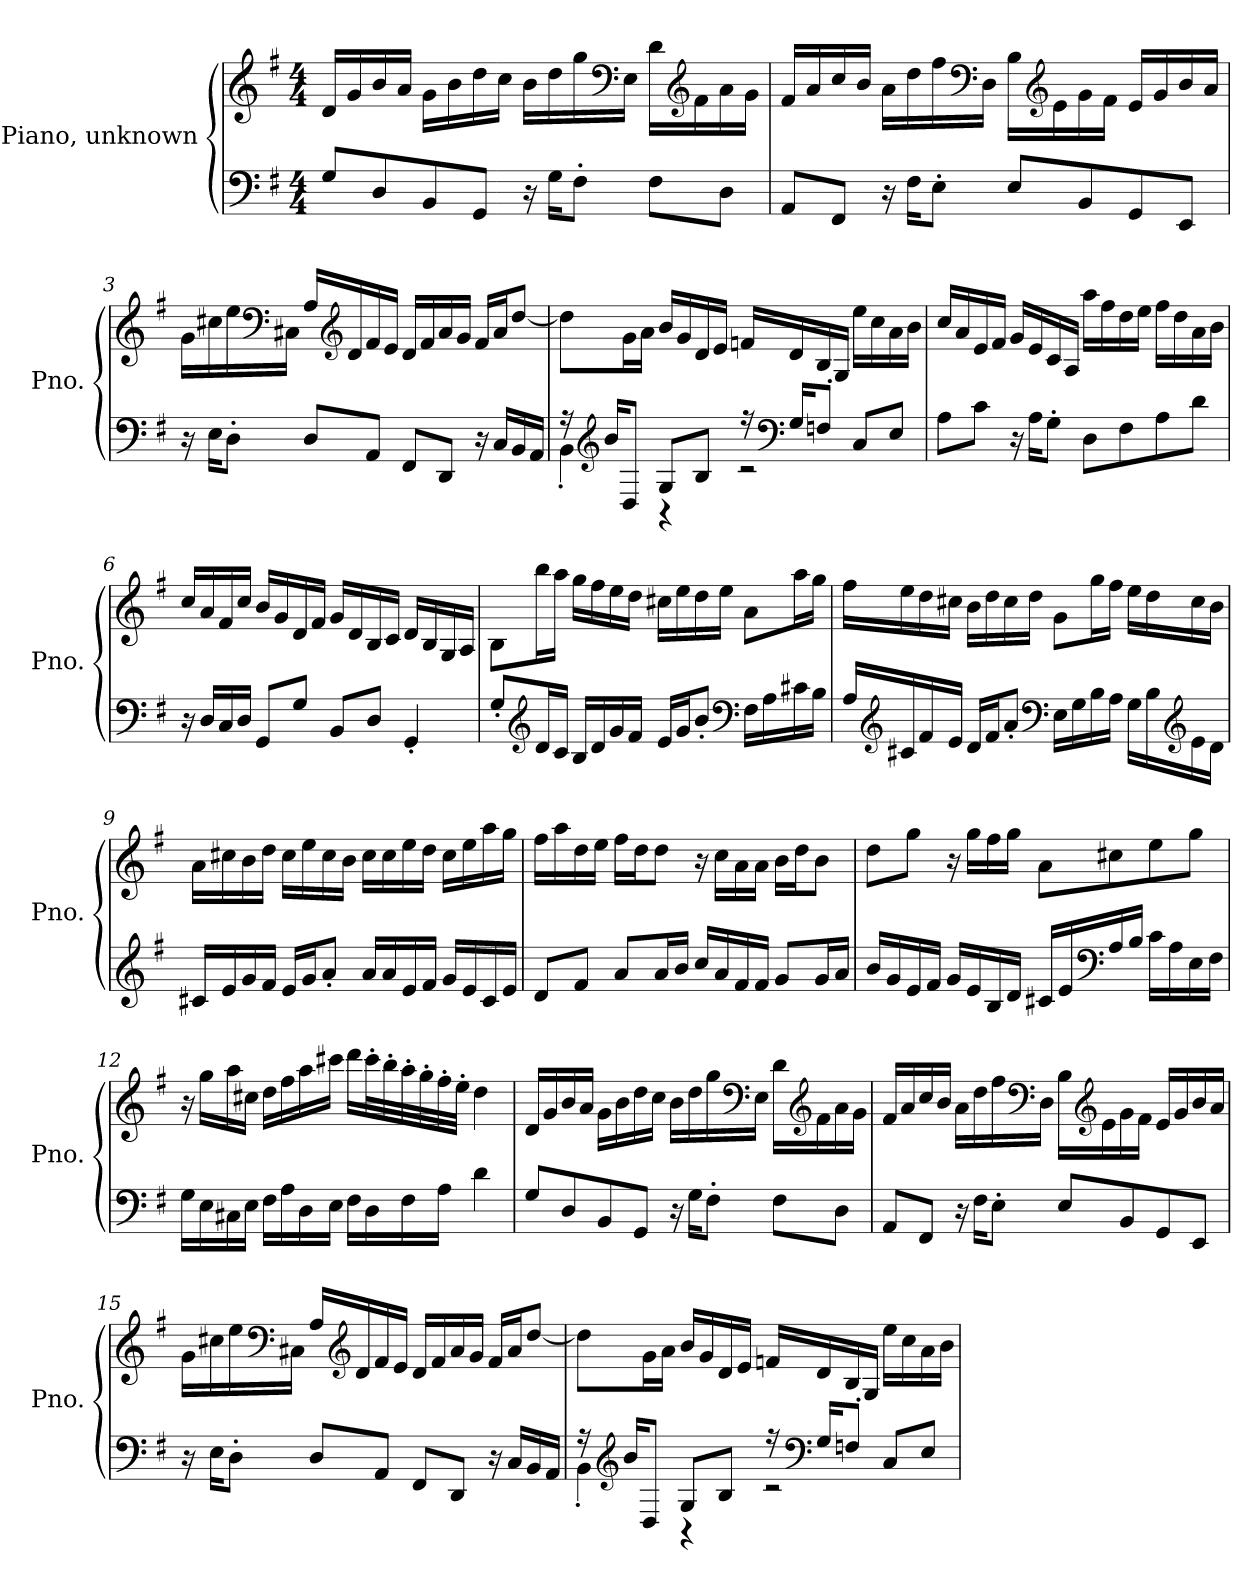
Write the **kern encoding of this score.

**kern	**kern
*part1	*part1
*staff2	*staff1
*I"Piano, unknown	*
*I'Pno.	*
*clefF4	*clefG2
*k[f#]	*k[f#]
*M4/4	*M4/4
*MM120	*MM120
=1	=1
8G/L	16d/LL
.	16g/
8D/	16b/
.	16a/JJ
8BB/	16g\LL
.	16b\
8GG/J	16dd\
.	16cc\JJ
16r	16b\LL
16G\KL	16dd\
8F#'\J	16gg\
*	*clefF4
.	16E\JJ
8F#\L	16d\LL
*	*clefG2
.	16f#\
8D\J	16a\
.	16g\JJ
=2	=2
8AA/L	16f#/LL
.	16a/
8FF#/J	16cc/
.	16b/JJ
16r	16a\LL
16F#\KL	16dd\
8E'\J	16ff#\
*	*clefF4
.	16D\JJ
8E/L	16B\LL
*	*clefG2
.	16e\
8BB/	16g\
.	16f#\JJ
8GG/	16e/LL
.	16g/
8EE/J	16b/
.	16a/JJ
!!LO:LB:g=z
=3	=3
16r	16g\LL
16E\KL	16cc#X\
8D'\J	16ee\
*	*clefF4
.	16C#X\JJ
8D/L	16A/LL
*	*clefG2
.	16d/
8AA/J	16f#/
.	16e/JJ
8FF#/L	16d/LL
.	16f#/
8DD/J	16a/
.	16g/JJ
16r	16f#/LL
16C/LL	16a/J
16BB/	[8dd/J
16AA/JJ	.
=4	=4
*^	*
16r	4BB'\	8dd\L]
*clefG2	*	*
16b/KL	.	.
8D/J	.	16g\L
.	.	16a\JJ
8G/L	4r	16b/LL
.	.	16g/
8B/J	.	16d/
.	.	16e/JJ
16r	2r	16fn/LL
*clefF4	*	*
16G/KL	.	16d/
8Fn'/J	.	16B/
.	.	16G/JJ
8C/L	.	16ee\LL
.	.	16cc\
8E/J	.	16a\
.	.	16b\JJ
*v	*v	*
!!LO:LB:g=z
=5	=5
8A\L	16cc/LL
.	16a/
8c\J	16e/
.	16f#/JJ
16r	16g/LL
16A\KL	16e/
8G'\J	16c/
.	16A/JJ
8D\L	16aa\LL
.	16ff#\
8F#\	16dd\
.	16ee\JJ
8A\	16ff#\LL
.	16dd\
8d\J	16a\
.	16b\JJ
=6	=6
16r	16cc/LL
16D/LL	16a/
16C/	16f#/
16D/JJ	16cc/JJ
8GG/L	16b/LL
.	16g/
8G/J	16d/
.	16f#/JJ
8BB/L	16g/LL
.	16d/
8D/J	16B/
.	16c/JJ
4GG'/	16d/LL
.	16B/
.	16G/
.	16A/JJ
!!LO:LB:g=z
=7	=7
8G'/L	8B\L
*clefG2	*
16d/L	16bb\L
16c/JJ	16aa\JJ
16B/LL	16gg\LL
16d/	16ff#\
16g/	16ee\
16f#/JJ	16dd\JJ
16e/LL	16cc#X\LL
16g/J	16ee\
8b'/J	16dd\
.	16ee\JJ
*clefF4	*
16F#\LL	8a\L
16A\	.
16c#X\	16aa\L
16B\JJ	16gg\JJ
=8	=8
16A/LL	16ff#\LL
*clefG2	*
16c#X/	16ee\
16f#/	16dd\
16e/JJ	16cc#X\JJ
16d/LL	16b\LL
16f#/J	16dd\
8a'/J	16cc#\
.	16dd\JJ
*clefF4	*
16E\LL	8g\L
16G\	.
16B\	16gg\L
16A\JJ	16ff#\JJ
16G\LL	16ee\LL
16B\	16dd\
*clefG2	*
16e\	16cc#\
16d\JJ	16b\JJ
!!LO:LB:g=z
=9	=9
16c#X/LL	16a\LL
16e/	16cc#X\
16g/	16b\
16f#/JJ	16dd\JJ
16e/LL	16cc#\LL
16g/J	16ee\
8a'/J	16cc#\
.	16b\JJ
16a/LL	16cc#\LL
16a/	16cc#\
16e/	16ee\
16f#/JJ	16dd\JJ
16g/LL	16cc#\LL
16e/	16ee\
16c#/	16aa\
16e/JJ	16gg\JJ
=10	=10
8d/L	16ff#\LL
.	16aa\
8f#/J	16dd\
.	16ee\JJ
8a/L	16ff#\LL
.	16dd\J
16a/L	8dd\J
16b/JJ	.
16cc/LL	16r
16a/	16cc\LL
16f#/	16a\
16f#/JJ	16a\JJ
8g/L	16b\LL
.	16dd\J
16g/L	8b\J
16a/JJ	.
!!LO:LB:g=z
=11	=11
16b/LL	8dd\L
16g/	.
16e/	8gg\J
16f#/JJ	.
16g/LL	16r
16e/	16gg\LL
16B/	16ff#\
16d/JJ	16gg\JJ
16c#X/LL	8a\L
16e/	.
*clefF4	*
16A/	8cc#X\
16B/JJ	.
16c#\LL	8ee\
16A\	.
16E\	8gg\J
16F#\JJ	.
=12	=12
16G\LL	16r
16E\	16gg\LL
16C#X\	16aa\
16E\JJ	16cc#X\JJ
16F#\LL	16dd\LL
16A\	16ff#\
16D\	16aa\
16E\JJ	16ccc#X\JJ
16F#\LL	16ddd\LL
16D\	32ccc#'\L
.	32bb'\
16F#\	32aa'\
.	32gg'\
16A\JJ	32ff#'\
.	32ee'\JJJ
4d\	4dd\
!!LO:PB:g=z
=13	=13
8G/L	16d/LL
.	16g/
8D/	16b/
.	16a/JJ
8BB/	16g\LL
.	16b\
8GG/J	16dd\
.	16cc\JJ
16r	16b\LL
16G\KL	16dd\
8F#'\J	16gg\
*	*clefF4
.	16E\JJ
8F#\L	16d\LL
*	*clefG2
.	16f#\
8D\J	16a\
.	16g\JJ
=14	=14
8AA/L	16f#/LL
.	16a/
8FF#/J	16cc/
.	16b/JJ
16r	16a\LL
16F#\KL	16dd\
8E'\J	16ff#\
*	*clefF4
.	16D\JJ
8E/L	16B\LL
*	*clefG2
.	16e\
8BB/	16g\
.	16f#\JJ
8GG/	16e/LL
.	16g/
8EE/J	16b/
.	16a/JJ
!!LO:LB:g=z
=15	=15
16r	16g\LL
16E\KL	16cc#X\
8D'\J	16ee\
*	*clefF4
.	16C#X\JJ
8D/L	16A/LL
*	*clefG2
.	16d/
8AA/J	16f#/
.	16e/JJ
8FF#/L	16d/LL
.	16f#/
8DD/J	16a/
.	16g/JJ
16r	16f#/LL
16C/LL	16a/J
16BB/	[8dd/J
16AA/JJ	.
=16	=16
*^	*
16r	4BB'\	8dd\L]
*clefG2	*	*
16b/KL	.	.
8D/J	.	16g\L
.	.	16a\JJ
8G/L	4r	16b/LL
.	.	16g/
8B/J	.	16d/
.	.	16e/JJ
16r	2r	16fn/LL
*clefF4	*	*
16G/KL	.	16d/
8Fn'/J	.	16B/
.	.	16G/JJ
8C/L	.	16ee\LL
.	.	16cc\
8E/J	.	16a\
.	.	16b\JJ
*v	*v	*
=	=
*-	*-
